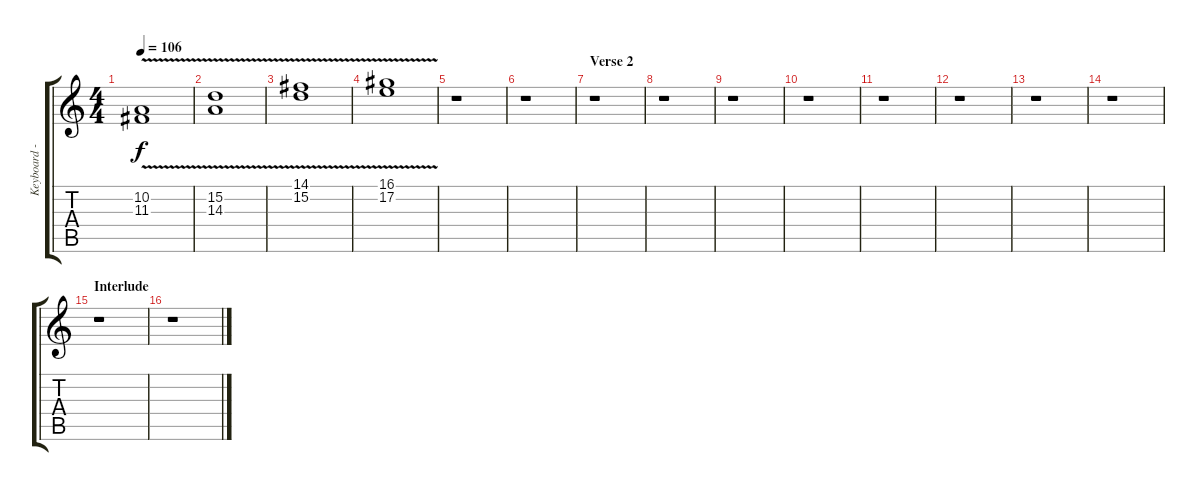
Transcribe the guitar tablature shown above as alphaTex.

\track ("Keyboard - Jamie Oliver" "Keyboard -") {instrument electricgrandpiano}
\staff {score tabs}
\tuning (E4 B3 G3 D3 A2 E2) {hide}
\ts (4 4)
\tempo 106
\clef g2
\ks c
(10.2 11.3{v}).1{dy f} |
(15.2{v} 14.3).1 |
(14.1{v} 15.2).1 |
(16.1 17.2{v}).1 |
r.1 |
r.1 |
\section ("" "Verse 2")
r.1 |
r.1 |
r.1 |
r.1 |
r.1 |
r.1 |
r.1 |
r.1 |
\section ("" "Interlude")
r.1 |
r.1
